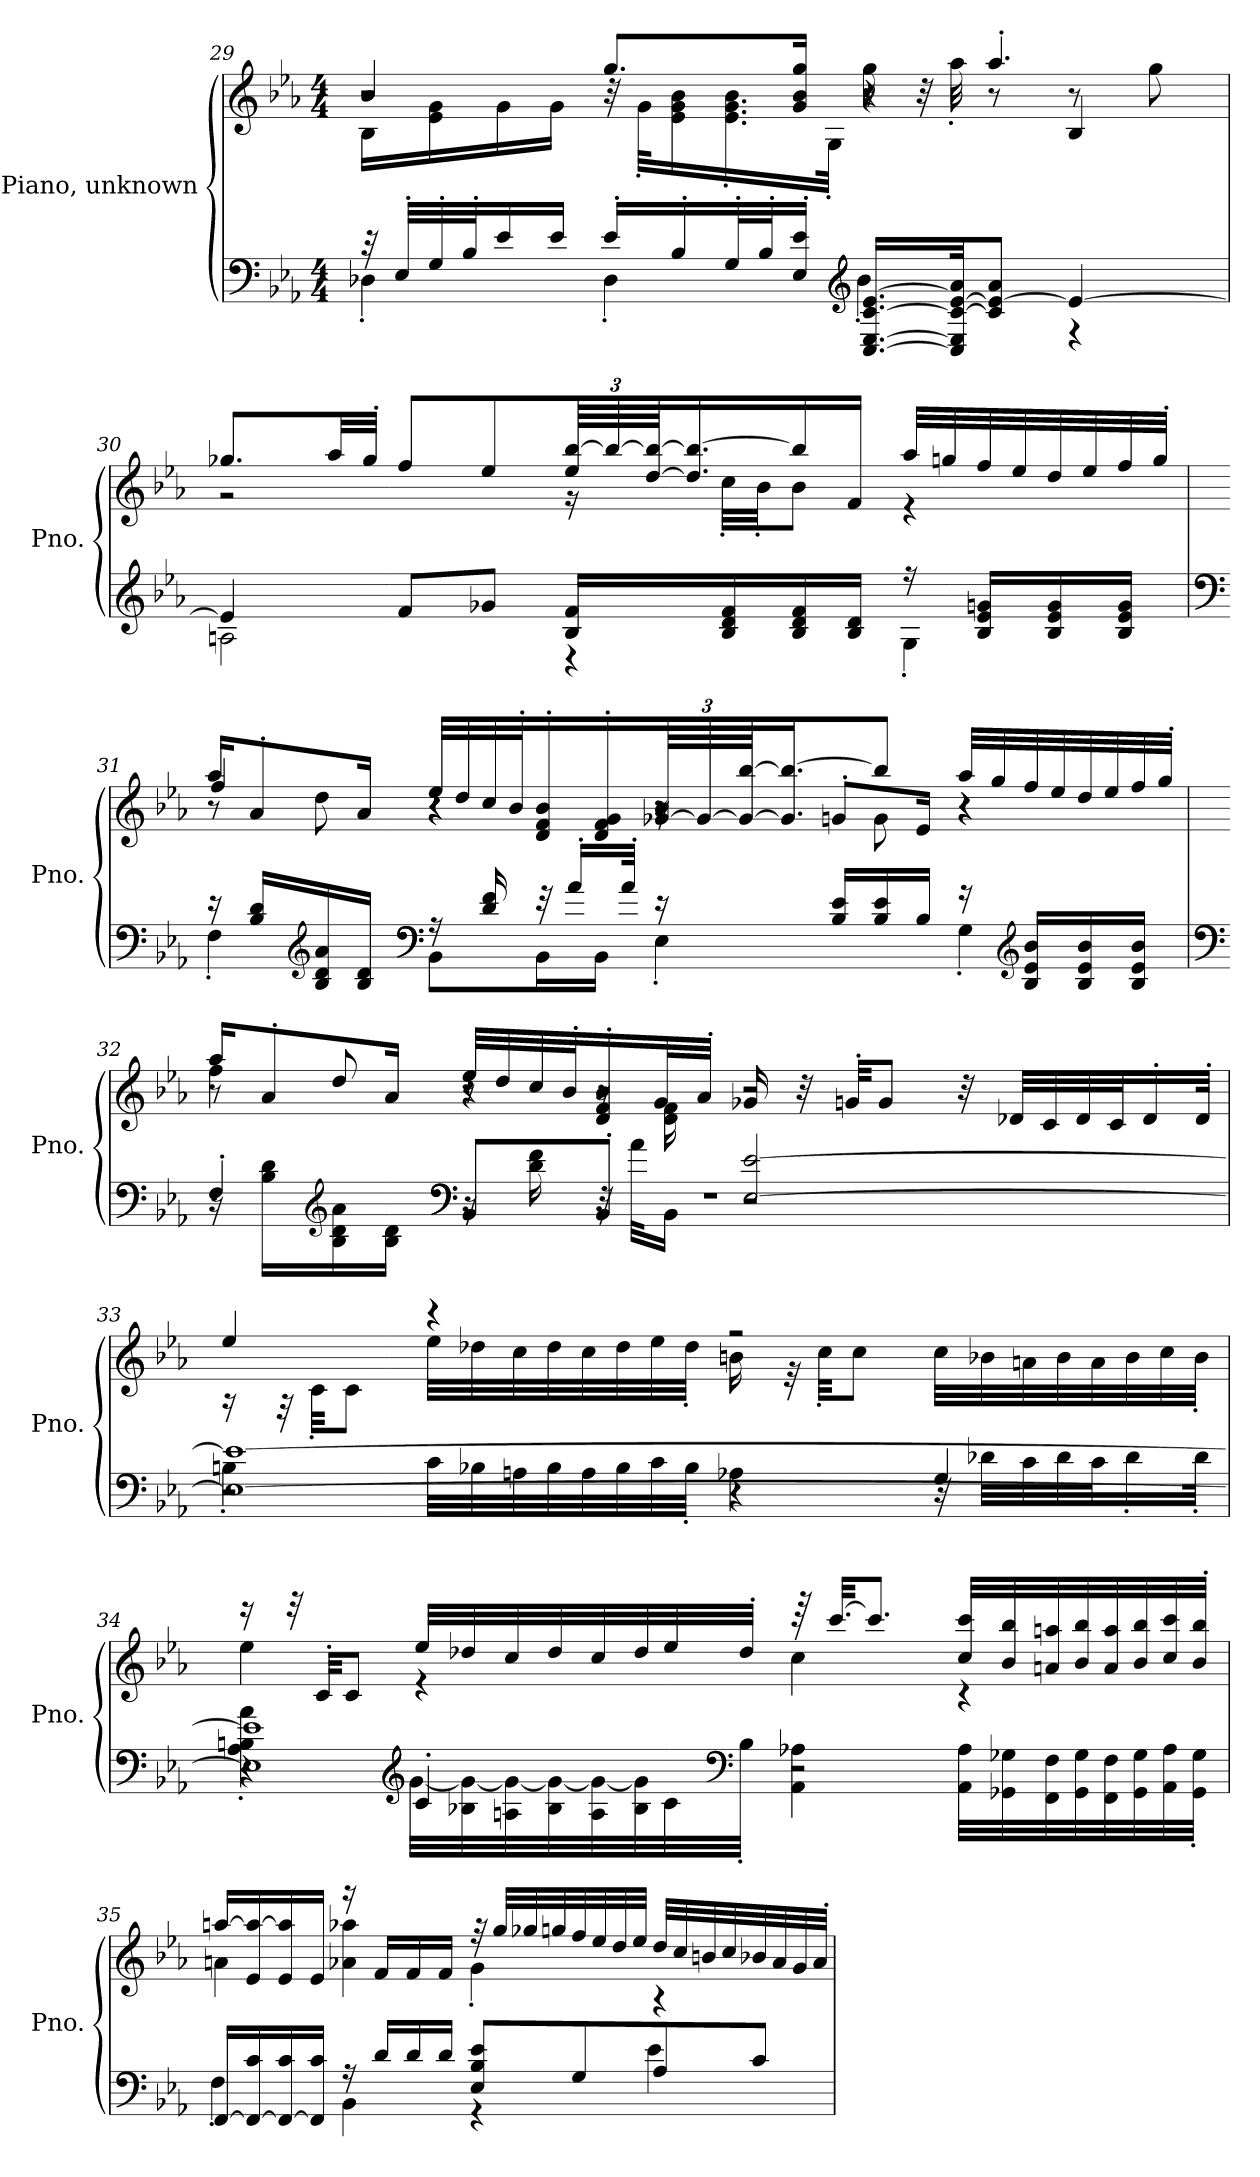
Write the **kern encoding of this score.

**kern	**kern
*part1	*part1
*staff2	*staff1
*I"Piano, unknown	*
*I'Pno.	*
!!LO:LB:g=z
*clefF4	*clefG2
*k[b-e-a-]	*k[b-e-a-]
*M4/4	*M4/4
=29	=29
*^	*^
*	*	*	*^
32r	4D-X'\	4b-/	16B-\LL	2r
32E-'/LLL	.	.	.	.
32G'/	.	.	16e-\ 16g\	.
32B-'/J	.	.	.	.
16e-/	.	.	16g\	.
16e-/JJ	.	.	16g\JJ	.
16e-'/LL	4D-'\	8.gg/L	32r	.
.	.	.	32g'\KLL	.
16B-'/	.	.	16e-\ 16g\ 16b-\	.
32G'/L	.	.	16.e-\' 16.g\' 16.b-\'	.
32B-'/J	.	.	.	.
16E-/' 16e-/'JJ	.	16g/ 16b-/ 16gg/Jk	.	.
.	.	.	32G'\JJk	.
*clefG2	*	*	*	*
[16.C/ [16.E-/ [16.c/ [16.e-/LL	4b-'\	8r	16gg\	4r
.	.	.	32r	.
32C/] 32E-/] 32c/_ 32e-/_ 32a-/JK	.	.	32aa-'\	.
8c/] 8e-/_ 8a-/J	.	4.aa-'/	8r	.
4e-/_	4r	.	8r	4B-/
.	.	.	8gg\	.
*	*	*	*v	*v
!!LO:LB:g=z
=30	=30	=30	=30
4e-/]	2An\	8.gg-X/L	2r
.	.	32aa-/LL	.
.	.	32gg-'/JJJ	.
8f/L	.	8ff/L	.
8g-X/J	.	8ee-/	.
*	*	*Xbrackettup	*
16B-/ 16f/LL	4r	96ee-/ [96bb-/LLL	16r
.	.	96bb-/_	.
.	.	[96dd/ 96bb-/_JJ	.
.	.	16.dd/] 16.bb-/_	.
16B-/ 16d/ 16f/	.	.	32cc'\LLL
.	.	.	32b-'\JJ
16B-/ 16d/ 16f/	.	16bb-/]	8b-\J
16B-/ 16d/JJ	.	16f/JJ	.
16r	4G'\	32aa-/LLL	4r
.	.	32ggn/	.
16B-/ 16e-/ 16gn/LL	.	32ff/	.
.	.	32ee-/	.
16B-/ 16e-/ 16g/	.	32dd/	.
.	.	32ee-/	.
16B-/ 16e-/ 16g/JJ	.	32ff/	.
.	.	32gg'/JJJ	.
*	*	*v	*v
!!LO:PB:g=z
=31	=31	=31
*clefF4	*	*
*	*	*^
*	*	*	*^
16r	4F'\	16aa-/KL	8r	4ff/
16B-/ 16d/LL	.	8a-'/	.	.
*clefG2	*	*	*	*
16B-/ 16d/ 16a-/	.	.	8dd\	.
16B-/ 16d/JJ	.	16a-/Jk	.	.
*clefF4	*	*	*	*
16r	8BB-\L	32ee-/LLL	4r	4r
.	.	32dd/	.	.
16d/ 16f/	.	32cc/	.	.
.	.	32b-'/J	.	.
32r	16BB-\L	16d/' 16f/' 16b-/'	.	.
16a-'/LL	.	.	.	.
.	16BB-\JJ	16d/' 16f/' 16g/'	.	.
32a-'/JJk	.	.	.	.
16r	4E-'\	[96g-X/ 96b-/LL	8r	16r
.	.	96g-/_	.	.
.	.	96g-/_ [96bb-/JJ	.	.
.	.	16.g-/] 16.bb-/_J	.	.
16B-/ 16e-/LL	.	.	.	8gn'/L
16B-/ 16e-/	.	8bb-/J]	8g\	.
16B-/JJ	.	.	.	16e-/Jk
16r	4G'\	32aa-/LLL	4r	4r
.	.	32gg/	.	.
*clefG2	*	*	*	*
16B-/ 16e-/ 16b-/LL	.	32ff/	.	.
.	.	32ee-/	.	.
16B-/ 16e-/ 16b-/	.	32dd/	.	.
.	.	32ee-/	.	.
16B-/ 16e-/ 16b-/JJ	.	32ff/	.	.
.	.	32gg'/JJJ	.	.
*v	*v	*	*	*
!!LO:LB:g=z	!!	!!
=32	=32	=32	=32
*clefF4	*	*	*
*^	*	*	*
*	*^	*	*	*
1r	16r	4F'/	8r	4ff\	16aa-/KL
.	16B-\ 16d\LL	.	.	.	8a-'/
*clefG2	*	*	*	*	*
.	16B-\ 16d\ 16a-\	.	8dd/	.	.
.	16B-\ 16d\JJ	.	.	.	16a-/Jk
*clefF4	*	*	*	*	*
.	16r	8BB-/L	4r	8r	32ee-/LLL
.	.	.	.	.	32dd/
.	16d\ 16f\	.	.	.	32cc/
.	.	.	.	.	32b-'/J
.	32r	8BB-'/J	.	16r	16d/' 16f/' 16b-/'
.	32a-\KLL	.	.	.	.
.	16BB-\JJ	.	.	16d\ 16f\	32g/L
.	.	.	.	.	32a-'/JJJ
.	2r	[2E-/ [2e-/	2r	2r	16g-X/
.	.	.	.	.	32r
.	.	.	.	.	32gn'/KKL
.	.	.	.	.	8g/J
.	.	.	.	.	32r
.	.	.	.	.	32d-X/LLL
.	.	.	.	.	32c/
.	.	.	.	.	32d-/
.	.	.	.	.	32c/J
.	.	.	.	.	16d-'/
.	.	.	.	.	32d-'/JJk
*	*	*	*	*v	*v
!!LO:LB:g=z
=33	=33	=33	=33	=33
2r	4Bn'\	1E-_ 1e-_	4ee-/	16r
.	.	.	.	32r
.	.	.	.	32c'\KKL
.	.	.	.	8c\J
.	32c\LLL	.	4r	32ee-\LLL
.	32B-X\	.	.	32dd-X\
.	32An\	.	.	32cc\
.	32B-\	.	.	32dd-\
.	32A\	.	.	32cc\
.	32B-\	.	.	32dd-\
.	32c\	.	.	32ee-\
.	32B-'\JJJ	.	.	32dd-'\JJJ
4r	4A-X\	.	2r	16bn\
.	.	.	.	32r
.	.	.	.	32cc'\KKL
.	.	.	.	8cc\J
4G/	32r	.	.	32cc\LLL
.	32d-X\LLL	.	.	32b-X\
.	32c\	.	.	32an\
.	32d-\	.	.	32b-\
.	32c\J	.	.	32a\
.	16d-'\	.	.	32b-\
.	.	.	.	32cc\
.	32d-'\JJk	.	.	32b-'\JJJ
!!LO:LB:g=z	!!
=34	=34	=34	=34	=34
4r	4A-\' 4Bn\' 4a-\'	1E-] 1e-]	16r	4ee-\
.	.	.	32r	.
.	.	.	32c'/KKL	.
.	.	.	8c/J	.
*clefG2	*	*	*	*
4c'/	[32g\LLL	.	32ee-/LLL	4r
.	32B-X\ 32g\_	.	32dd-X/	.
.	32An\ 32g\_	.	32cc/	.
.	32B-\ 32g\_	.	32dd-/	.
.	32A\ 32g\_	.	32cc/	.
.	32B-\ 32g\]	.	32dd-/	.
.	32c\	.	32ee-/	.
*clefF4	*	*	*	*
.	32B-'\JJJ	.	32dd-'/JJJ	.
2r	4AA-\ 4A-X\	.	64r	4cc\
.	.	.	[32.ccc/KKL	.
.	.	.	8.ccc/J]	.
.	32AA-\ 32A-\LLL	.	32cc/ 32ccc/LLL	4r
.	32GG-X\ 32G-X\	.	32b-/ 32bb-/	.
.	32FF\ 32F\	.	32an/ 32aan/	.
.	32GG-\ 32G-\	.	32b-/ 32bb-/	.
.	32FF\ 32F\	.	32a/ 32aa/	.
.	32GG-\ 32G-\	.	32b-/ 32bb-/	.
.	32AA-\ 32A-\	.	32cc/ 32ccc/	.
.	32GG-\' 32G-\'JJJ	.	32b-/' 32bb-/'JJJ	.
*	*v	*v	*	*
!!LO:LB:g=z	!!
=35	=35	=35	=35
[16FF/LL	4F'\	[16aan/LL	4an\
16FF/_ 16c/	.	16e-/ 16aa/_	.
16FF/_ 16c/	.	16e-/ 16aa/]	.
16FF/] 16c/JJ	.	16e-/JJ	.
16r	4BB-\	16r	4a-X\ 4aa-X\
16d/LL	.	16f/LL	.
16d/	.	16f/	.
16d/JJ	.	16f/JJ	.
8E-/ 8B-/ 8e-/L	4r	32r	4g'\
.	.	32gg/LLL	.
.	.	32gg-X/	.
.	.	32ggn/	.
8G/	.	32ff/	.
.	.	32ee-/	.
.	.	32dd/	.
.	.	32ee-/JJJ	.
8A-/	4e-\	32dd/LLL	4r
.	.	32cc/	.
.	.	32bn/	.
.	.	32cc/	.
8c/J	.	32b-X/	.
.	.	32a-/	.
.	.	32g/	.
.	.	32a-'/JJJ	.
*v	*v	*	*
*	*v	*v
=	=
*-	*-
